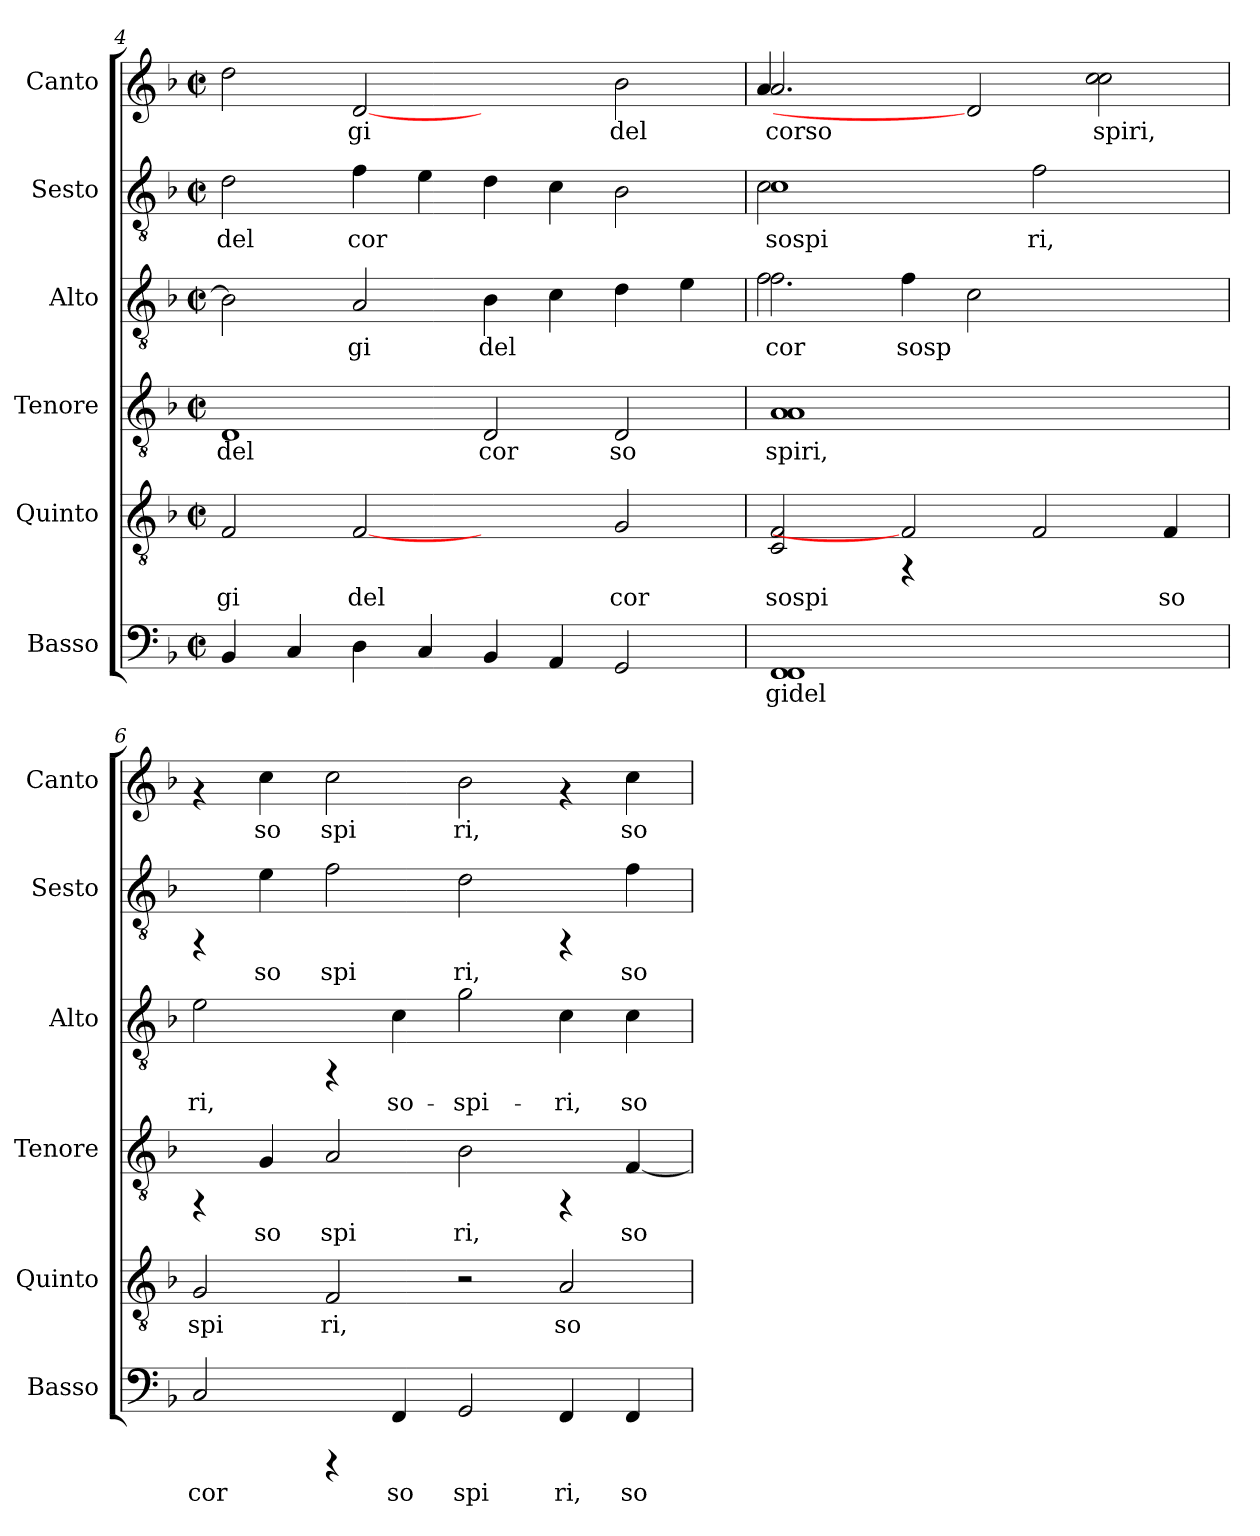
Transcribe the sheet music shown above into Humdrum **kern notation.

**kern	**text	**kern	**text	**kern	**text	**kern	**text	**kern	**text	**kern	**text
*part6	*part6	*part5	*part5	*part4	*part4	*part3	*part3	*part2	*part2	*part1	*part1
*staff6	*staff6	*staff5	*staff5	*staff4	*staff4	*staff3	*staff3	*staff2	*staff2	*staff1	*staff1
*I"Basso	*	*I"Quinto	*	*I"Tenore	*	*I"Alto	*	*I"Sesto	*	*I"Canto	*
*I'Basso	*	*I'Quinto	*	*I'Tenore	*	*I'Alto	*	*I'Sesto	*	*I'Canto	*
*clefF4	*	*clefGv2	*	*clefGv2	*	*clefGv2	*	*clefGv2	*	*clefG2	*
*k[b-]	*	*k[b-]	*	*k[b-]	*	*k[b-]	*	*k[b-]	*	*k[b-]	*
*F:	*	*F:	*	*F:	*	*F:	*	*F:	*	*F:	*
*M2/2	*	*M2/2	*	*M2/2	*	*M2/2	*	*M2/2	*	*M2/2	*
*met(c|)	*	*met(c|)	*	*met(c|)	*	*met(c|)	*	*met(c|)	*	*met(c|)	*
=4	=4	=4	=4	=4	=4	=4	=4	=4	=4	=4	=4
!	!LO:LY:b:cj	!	!LO:LY:b:cj	!	!LO:LY:b:cj	!	!LO:LY:b:cj	!	!LO:LY:b:cj	!	!LO:LY:b:cj
4BB-/	.	2F/	-gi	1D	del	2B-\]	.	2d\	del	2dd\	--
!	!LO:LY:b:cj	!	!	!	!	!	!	!	!	!	!
4C/	.	.	.	.	.	.	.	.	.	.	.
!	!LO:LY:b:cj	!	!LO:LY:b:cj	!	!	!	!LO:LY:b:cj	!	!LO:LY:b:cj	!	!LO:LY:b:cj
4D\	.	[2F	del	.	.	2A/	gi	4f\	cor	[2d	-gi
!	!LO:LY:b:cj	!	!	!	!	!	!	!	!LO:LY:b:cj	!	!
4C/	.	.	.	.	.	.	.	4e\	.	.	.
!	!LO:LY:b:cj	!	!	!	!LO:LY:b:cj	!	!LO:LY:b:cj	!	!LO:LY:b:cj	!	!
4BB-/	.	2ryy	.	2D/	cor	4B-\	del	4d\	.	2ryy	.
!	!LO:LY:b:cj	!	!	!	!	!	!LO:LY:b:cj	!	!LO:LY:b:cj	!	!
4AA/	.	.	.	.	.	4c\	.	4c\	.	.	.
!	!LO:LY:b:cj	!	!LO:LY:b:cj	!	!LO:LY:b:cj	!	!LO:LY:b:cj	!	!LO:LY:b:cj	!	!LO:LY:b:cj
2GG/	.	2G/	cor	2D/	so	4d\	.	2B-\	.	2b-\	del
!	!	!	!	!	!	!	!LO:LY:b:cj	!	!	!	!
.	.	.	.	.	.	4e\	.	.	.	.	.
!!LO:PB:g=z
=5	=5	=5	=5	=5	=5	=5	=5	=5	=5	=5	=5
!	!LO:LY:b:cj	!	!LO:LY:b:cj	!	!LO:LY:b:cj	!	!LO:LY:b:cj	!	!LO:LY:b:cj	!	!LO:LY:b:cj
*	*	*^	*	*	*	*^	*	*^	*	*^	*
1FF 1FF	gidel	2C/ 2F/	2ryy	sospi	1A 1A	spiri,	2.f\	2f\	cor	1c	2c\	sospi	2.a/	4a/	corso
.	.	.	.	.	.	.	.	.	.	.	.	.	.	1.ryy	.
!	!	!	!	!	!	!	!	!	!LO:LY:b:cj	!	!	!	!	!	!
.	.	2F]	4rFF	.	.	.	.	4f\	sosp-	.	4ryy	.	.	.	.
.	.	.	1ryy	.	.	.	2c\	2ryy	.	.	1ryy	.	2d]	.	.
!	!	!	!	!	!	!	!	!	!	!	!	!LO:LY:b:cj	!	!	!
2.ryy	.	2F/	.	.	2.ryy	.	.	.	.	2f\	.	ri,	.	.	.
!	!	!	!	!	!	!	!	!	!	!	!	!	!	!	!LO:LY:b:cj
.	.	.	.	.	.	.	2ryy	2ryy	.	.	.	.	2cc\ 2cc\	.	spiri,
!	!	!	!	!LO:LY:b:cj	!	!	!	!	!	!	!	!	!	!	!
.	.	4F/	.	so	.	.	.	.	.	4ryy	.	.	.	.	.
*	*	*	*	*	*	*	*v	*v	*	*	*	*	*v	*v	*
*	*	*v	*v	*	*	*	*	*	*v	*v	*	*	*
=6	=6	=6	=6	=6	=6	=6	=6	=6	=6	=6	=6
!	!LO:LY:b:cj	!	!LO:LY:b:cj	!	!	!	!LO:LY:b:cj	!	!	!	!
2C/	cor	2G/	spi	4rFF	.	2e\	-ri,	4rFF	.	4rf	.
!	!	!	!	!	!LO:LY:b:cj	!	!	!	!LO:LY:b:cj	!	!LO:LY:b:cj
.	.	.	.	4G/	so	.	.	4e\	so	4cc\	so
!	!	!	!LO:LY:b:cj	!	!LO:LY:b:cj	!	!	!	!LO:LY:b:cj	!	!LO:LY:b:cj
4rCCC	.	2F/	ri,	2A/	spi	4rFF	.	2f\	spi	2cc\	spi
!	!LO:LY:b:cj	!	!	!	!	!	!LO:LY:b:cj	!	!	!	!
4FF/	so	.	.	.	.	4c\	so-	.	.	.	.
!	!LO:LY:b:cj	!	!	!	!LO:LY:b:cj	!	!LO:LY:b:cj	!	!LO:LY:b:cj	!	!LO:LY:b:cj
2GG/	spi	2r	.	2B-\	ri,	2g\	-spi-	2d\	ri,	2b-\	ri,
!	!LO:LY:b:cj	!	!LO:LY:b:cj	!	!	!	!LO:LY:b:cj	!	!	!	!
4FF/	ri,	2A/	so	4rFF	.	4c\	-ri,	4rFF	.	4rf	.
!	!LO:LY:b:cj	!	!	!	!LO:LY:b:cj	!	!LO:LY:b:cj	!	!LO:LY:b:cj	!	!LO:LY:b:cj
4FF/	so	.	.	[<4F/	so	4c\	so-	4f\	so	4cc\	so
=	=	=	=	=	=	=	=	=	=	=	=
*-	*-	*-	*-	*-	*-	*-	*-	*-	*-	*-	*-
